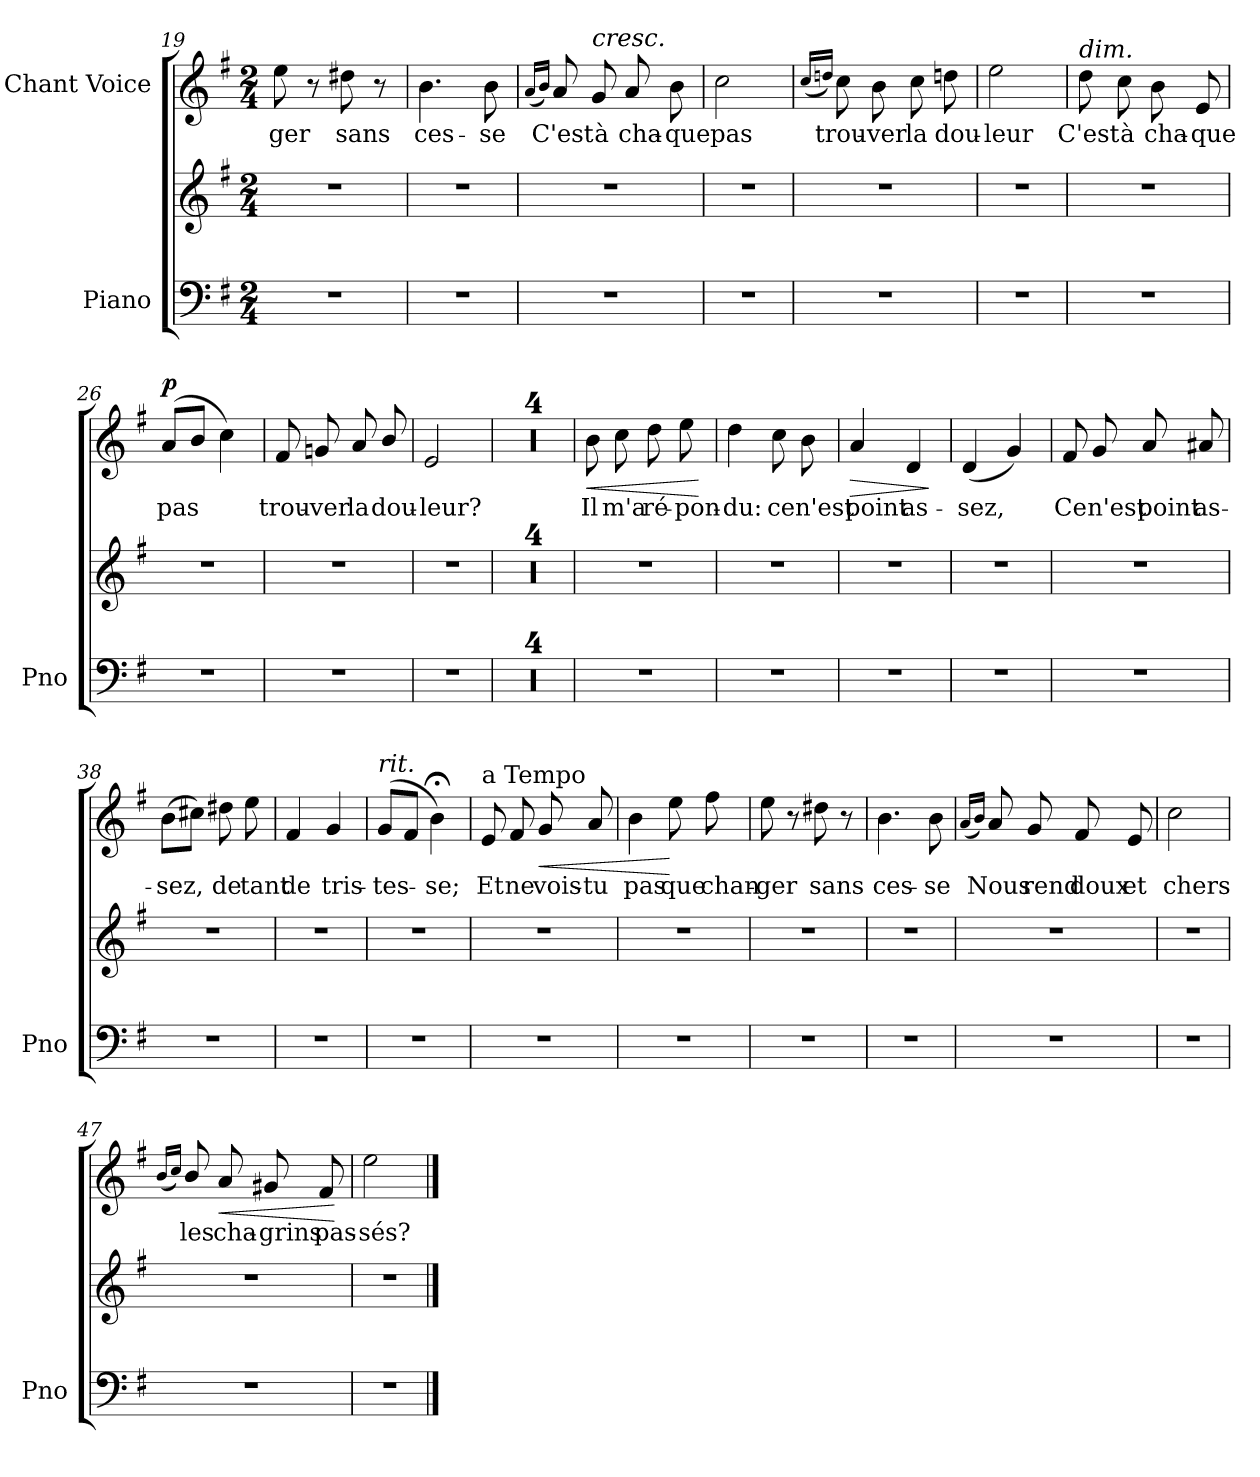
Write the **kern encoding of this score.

**kern	**kern	**kern	**text	**dynam
*part2	*part2	*part1	*part1	*part1
*staff3	*staff2	*staff1	*staff1	*staff1
*I"Piano	*	*I"Chant Voice	*	*
*I'Pno	*	*	*	*
*clefF4	*clefG2	*clefG2	*	*
*k[f#]	*k[f#]	*k[f#]	*	*
*M2/4	*M2/4	*M2/4	*	*
=19	=19	=19	=19	=19
!	!	!	!LO:LY:b	!
2r	2r	8ee\	-ger	.
.	.	8r	.	.
!	!	!	!LO:LY:b	!
.	.	8dd#X\	sans	.
.	.	8r	.	.
=20	=20	=20	=20	=20
!	!	!	!LO:LY:b	!
2r	2r	4.b\	ces-	.
!	!	!	!LO:LY:b	!
.	.	8b\	-se	.
=21	=21	=21	=21	=21
.	.	(16qa/LL	.	.
.	.	16qb/JJ)	.	.
!	!	!	!LO:LY:b	!
2r	2r	8a/	C'est	.
!	!	!LO:TX:a:i:t=cresc.	!	!
!	!	!	!LO:LY:b	!
.	.	8g/	à	.
!	!	!	!LO:LY:b	!
.	.	8a/	cha-	.
!	!	!	!LO:LY:b	!
.	.	8b\	-que	.
=22	=22	=22	=22	=22
!	!	!	!LO:LY:b	!
2r	2r	2cc\	pas	.
!!LO:LB:g=z
=23	=23	=23	=23	=23
.	.	(16qcc/LL	.	.
.	.	16qddn/JJ)	.	.
!	!	!	!LO:LY:b	!
2r	2r	8cc\	trou-	.
!	!	!	!LO:LY:b	!
.	.	8b\	-ver	.
!	!	!	!LO:LY:b	!
.	.	8cc\	la	.
!	!	!	!LO:LY:b	!
.	.	8ddn\	dou-	.
=24	=24	=24	=24	=24
!	!	!	!LO:LY:b	!
2r	2r	2ee\	-leur	.
=25	=25	=25	=25	=25
!	!	!LO:TX:a:i:t=dim.	!	!
!	!	!	!LO:LY:b	!
2r	2r	8dd\	C'est	.
!	!	!	!LO:LY:b	!
.	.	8cc\	à	.
!	!	!	!LO:LY:b	!
.	.	8b\	cha-	.
!	!	!	!LO:LY:b	!
.	.	8e/	-que	.
=26	=26	=26	=26	=26
!	!	!	!LO:LY:b	!LO:DY:a
2r	2r	(<8a/L	pas	p
.	.	8b/J	.	.
.	.	4cc\)	.	.
=27	=27	=27	=27	=27
!	!	!	!LO:LY:b	!
2r	2r	8f#/	trou-	.
!	!	!	!LO:LY:b	!
.	.	8gn/	-ver	.
!	!	!	!LO:LY:b	!
.	.	8a/	la	.
!	!	!	!LO:LY:b	!
.	.	8b/	dou-	.
=28	=28	=28	=28	=28
!	!	!	!LO:LY:b	!
2r	2r	2e/	-leur?	.
=29	=29	=29	=29	=29
2r	2r	2r	.	.
=30	=30	=30	=30	=30
2r	2r	2r	.	.
=31	=31	=31	=31	=31
2r	2r	2r	.	.
=32	=32	=32	=32	=32
2r	2r	2r	.	.
=33	=33	=33	=33	=33
!	!	!	!LO:LY:b	!LO:HP:b
2r	2r	8b\	Il	<
!	!	!	!LO:LY:b	!
.	.	8cc\	m'a	.
!	!	!	!LO:LY:b	!
.	.	8dd\	ré-	.
!	!	!	!LO:LY:b	!
.	.	8ee\	-pon-	.
.	.	.	.	[
!!LO:LB:g=z
=34	=34	=34	=34	=34
!	!	!	!LO:LY:b	!
2r	2r	4dd\	-du:	.
!	!	!	!LO:LY:b	!
.	.	8cc\	ce	.
!	!	!	!LO:LY:b	!
.	.	8b\	n'est	.
=35	=35	=35	=35	=35
!	!	!	!LO:LY:b	!LO:HP:b
2r	2r	4a/	point	>
!	!	!	!LO:LY:b	!
.	.	4d/	as-	.
.	.	.	.	]
=36	=36	=36	=36	=36
!	!	!	!LO:LY:b	!
2r	2r	(4d/	-sez,	.
.	.	4g/)	.	.
=37	=37	=37	=37	=37
!	!	!	!LO:LY:b	!
2r	2r	8f#/	Ce	.
!	!	!	!LO:LY:b	!
.	.	8g/	n'est	.
!	!	!	!LO:LY:b	!
.	.	8a/	point	.
!	!	!	!LO:LY:b	!
.	.	8a#X/	as-	.
=38	=38	=38	=38	=38
!	!	!	!LO:LY:b	!
2r	2r	(8b\L	-sez,	.
.	.	8cc#X\J)	.	.
!	!	!	!LO:LY:b	!
.	.	8dd#X\	de	.
!	!	!	!LO:LY:b	!
.	.	8ee\	tant	.
=39	=39	=39	=39	=39
!	!	!	!LO:LY:b	!
2r	2r	4f#/	de	.
!	!	!	!LO:LY:b	!
.	.	4g/	tris-	.
=40	=40	=40	=40	=40
!	!	!LO:TX:a:i:t=rit.	!	!
!	!	!	!LO:LY:b	!
2r	2r	(<8g/L	-tes-	.
.	.	8f#/J	.	.
!	!	!	!LO:LY:b	!
.	.	4b;<\)	-se;	.
!!LO:LB:g=z
=41	=41	=41	=41	=41
!	!	!LO:TX:a:t=a Tempo	!	!
!	!	!	!LO:LY:b	!
2r	2r	8e/	Et	.
!	!	!	!LO:LY:b	!
.	.	8f#/	ne	.
!	!	!	!LO:LY:b	!LO:HP:b
.	.	8g/	vois-	<
!	!	!	!LO:LY:b	!
.	.	8a/	-tu	.
=42	=42	=42	=42	=42
!	!	!	!LO:LY:b	!
2r	2r	4b\	pas	.
!	!	!	!LO:LY:b	!
.	.	8ee\	que	[
!	!	!	!LO:LY:b	!
.	.	8ff#\	chan-	.
=43	=43	=43	=43	=43
!	!	!	!LO:LY:b	!
2r	2r	8ee\	-ger	.
.	.	8r	.	.
!	!	!	!LO:LY:b	!
.	.	8dd#X\	sans	.
.	.	8r	.	.
=44	=44	=44	=44	=44
!	!	!	!LO:LY:b	!
2r	2r	4.b\	ces-	.
!	!	!	!LO:LY:b	!
.	.	8b\	-se	.
=45	=45	=45	=45	=45
.	.	(16qa/LL	.	.
.	.	16qb/JJ)	.	.
!	!	!	!LO:LY:b	!
2r	2r	8a/	Nous	.
!	!	!	!LO:LY:b	!
.	.	8g/	rend	.
!	!	!	!LO:LY:b	!
.	.	8f#/	doux	.
!	!	!	!LO:LY:b	!
.	.	8e/	et	.
=46	=46	=46	=46	=46
!	!	!	!LO:LY:b	!
2r	2r	2cc\	chers	.
=47	=47	=47	=47	=47
.	.	(16qb/LL	.	.
.	.	16qcc/JJ)	.	.
!	!	!	!LO:LY:b	!
2r	2r	8b/	les	.
!	!	!	!LO:LY:b	!LO:HP:b
.	.	8a/	cha-	<
!	!	!	!LO:LY:b	!
.	.	8g#X/	-grins	.
!	!	!	!LO:LY:b	!
.	.	8f#/	pas-	.
.	.	.	.	[
=48	=48	=48	=48	=48
!	!	!	!LO:LY:b	!
2r	2r	2ee\	-sés?	.
==	==	==	==	==
*-	*-	*-	*-	*-
